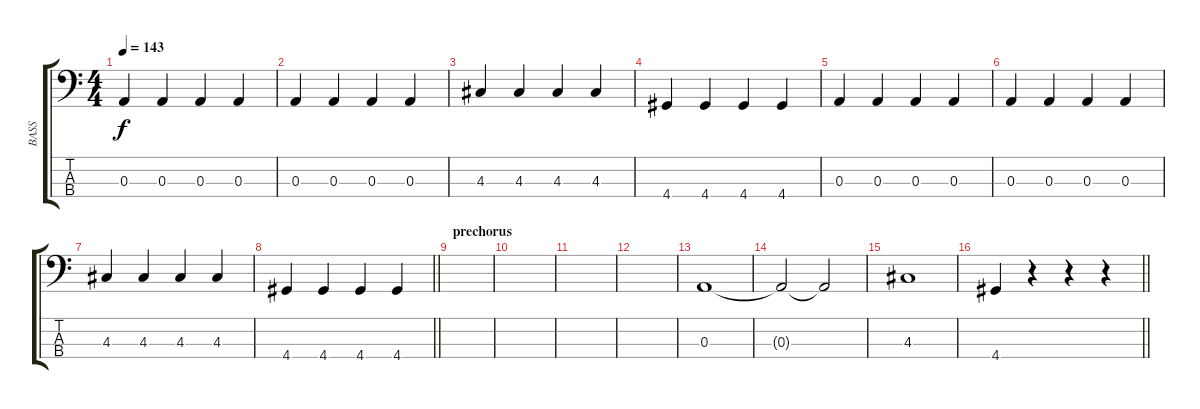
\track ("BASS" "BASS") {instrument slapbass2}
\staff {score tabs}
\tuning (G2 D2 A1 E1) {hide}
\ts (4 4)
\tempo 143
\clef f4
\ks c
0.3.4{dy f} 0.3.4 0.3.4 0.3.4 |
0.3.4 0.3.4 0.3.4 0.3.4 |
4.3.4 4.3.4 4.3.4 4.3.4 |
4.4.4 4.4.4 4.4.4 4.4.4 |
0.3.4 0.3.4 0.3.4 0.3.4 |
0.3.4 0.3.4 0.3.4 0.3.4 |
4.3.4 4.3.4 4.3.4 4.3.4 |
\barLineRight lightlight
4.4.4 4.4.4 4.4.4 4.4.4 |
\section ("" "prechorus")
|
|
|
|
0.3.1 |
0.3{t}.2 0.3{t}.2 |
4.3.1 |
\barLineRight lightlight
4.4.4 r.4 r.4 r.4
